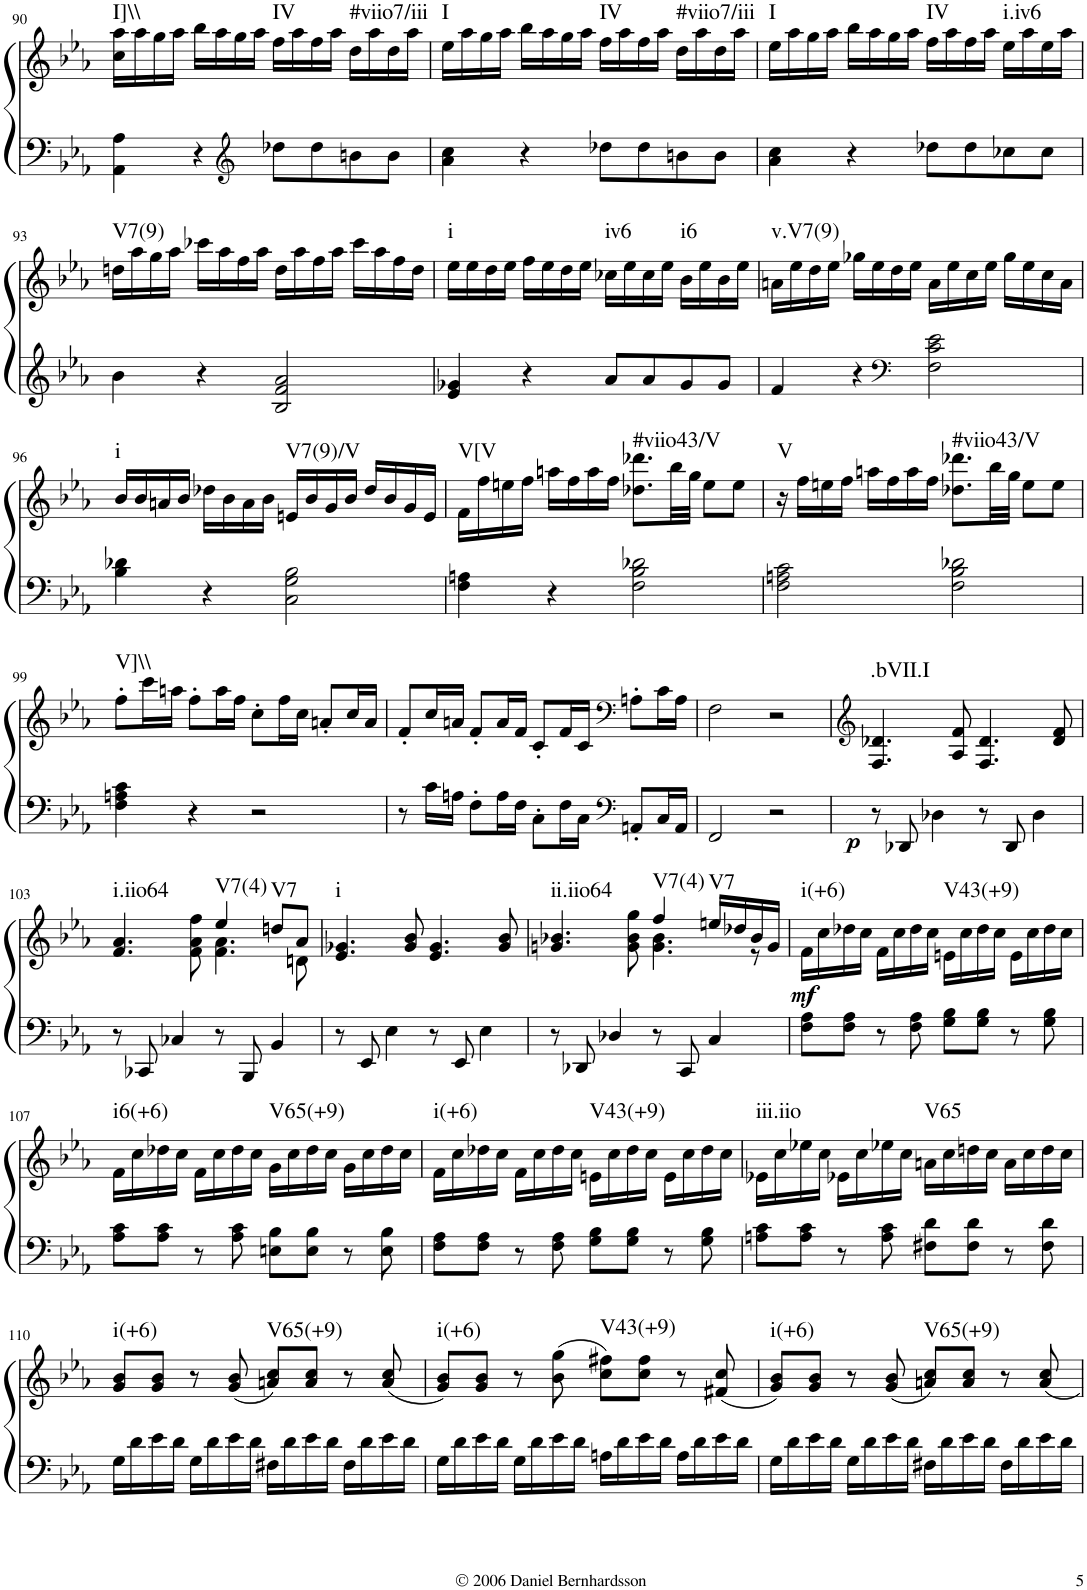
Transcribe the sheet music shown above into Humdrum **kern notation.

**kern	**kern	**dynam	**harte
*part1	*part1	*part1	*part1
*staff2	*staff1	*staff1/2	*
*I"Piano	*	*	*
*I'Pno.	*	*	*
!!LO:PB:g=z
*clefF4	*clefG2	*	*
*k[b-e-a-]	*k[b-e-a-]	*	*
*E-:	*E-:	*	*
*M4/4	*M4/4	*	*
*met(c)	*met(c)	*	*
=90	=90	=90	=90
!	!	!	!LO:H:kt=I]\\
4AA-\ 4A-\	16cc\ 16aa-\LL	.	N
.	16aa-\	.	.
.	16gg\	.	.
.	16aa-\JJ	.	.
4r	16bb-\LL	.	.
.	16aa-\	.	.
*clefG2	*	*	*
.	16gg\	.	.
.	16aa-\JJ	.	.
!	!	!	!LO:H:kt=IV
8dd-X\L	16ff\LL	.	N
.	16aa-\	.	.
8dd-\	16ff\	.	.
.	16aa-\JJ	.	.
!	!	!	!LO:H:kt=#viio7/iii
8bn\	16dd\LL	.	N
.	16aa-\	.	.
8b\J	16dd\	.	.
.	16aa-\JJ	.	.
=91	=91	=91	=91
!	!	!	!LO:H:kt=I
4a-\ 4cc\	16ee-\LL	.	N
.	16aa-\	.	.
.	16gg\	.	.
.	16aa-\JJ	.	.
4r	16bb-\LL	.	.
.	16aa-\	.	.
.	16gg\	.	.
.	16aa-\JJ	.	.
!	!	!	!LO:H:kt=IV
8dd-X\L	16ff\LL	.	N
.	16aa-\	.	.
8dd-\	16ff\	.	.
.	16aa-\JJ	.	.
!	!	!	!LO:H:kt=#viio7/iii
8bn\	16dd\LL	.	N
.	16aa-\	.	.
8b\J	16dd\	.	.
.	16aa-\JJ	.	.
=92	=92	=92	=92
!	!	!	!LO:H:kt=I
4a-\ 4cc\	16ee-\LL	.	N
.	16aa-\	.	.
.	16gg\	.	.
.	16aa-\JJ	.	.
4r	16bb-\LL	.	.
.	16aa-\	.	.
.	16gg\	.	.
.	16aa-\JJ	.	.
!	!	!	!LO:H:kt=IV
8dd-X\L	16ff\LL	.	N
.	16aa-\	.	.
8dd-\	16ff\	.	.
.	16aa-\JJ	.	.
!	!	!	!LO:H:kt=i.iv6
8cc-X\	16ee-\LL	.	N
.	16aa-\	.	.
8cc-\J	16ee-\	.	.
.	16aa-\JJ	.	.
!!LO:LB:g=z
=93	=93	=93	=93
!	!	!	!LO:H:kt=V7(9)
4b-\	16ddn\LL	.	N
.	16aa-\	.	.
.	16gg\	.	.
.	16aa-\JJ	.	.
4r	16ccc-X\LL	.	.
.	16aa-\	.	.
.	16ff\	.	.
.	16aa-\JJ	.	.
2B-/ 2f/ 2a-/	16dd\LL	.	.
.	16aa-\	.	.
.	16ff\	.	.
.	16aa-\JJ	.	.
.	16ccc-\LL	.	.
.	16aa-\	.	.
.	16ff\	.	.
.	16dd\JJ	.	.
=94	=94	=94	=94
!	!	!	!LO:H:kt=i
4e-/ 4g-X/	16ee-\LL	.	N
.	16ee-\	.	.
.	16dd\	.	.
.	16ee-\JJ	.	.
4r	16ff\LL	.	.
.	16ee-\	.	.
.	16dd\	.	.
.	16ee-\JJ	.	.
!	!	!	!LO:H:kt=iv6
8a-/L	16cc-X\LL	.	N
.	16ee-\	.	.
8a-/	16cc-\	.	.
.	16ee-\JJ	.	.
!	!	!	!LO:H:kt=i6
8g-/	16b-\LL	.	N
.	16ee-\	.	.
8g-/J	16b-\	.	.
.	16ee-\JJ	.	.
=95	=95	=95	=95
!	!	!	!LO:H:kt=v.V7(9)
4f/	16an\LL	.	N
.	16ee-\	.	.
.	16dd\	.	.
.	16ee-\JJ	.	.
4r	16gg-X\LL	.	.
.	16ee-\	.	.
*clefF4	*	*	*
.	16dd\	.	.
.	16ee-\JJ	.	.
2F\ 2c\ 2e-\	16a\LL	.	.
.	16ee-\	.	.
.	16cc\	.	.
.	16ee-\JJ	.	.
.	16gg-\LL	.	.
.	16ee-\	.	.
.	16cc\	.	.
.	16a\JJ	.	.
!!LO:LB:g=z
=96	=96	=96	=96
!	!	!	!LO:H:kt=i
4B-\ 4d-X\	16b-/LL	.	N
.	16b-/	.	.
.	16an/	.	.
.	16b-/JJ	.	.
4r	16dd-X\LL	.	.
.	16b-\	.	.
.	16a\	.	.
.	16b-\JJ	.	.
!	!	!	!LO:H:kt=V7(9)/V
2C\ 2G\ 2B-\	16en/LL	.	N
.	16b-/	.	.
.	16g/	.	.
.	16b-/JJ	.	.
.	16dd-/LL	.	.
.	16b-/	.	.
.	16g/	.	.
.	16e/JJ	.	.
=97	=97	=97	=97
!	!	!	!LO:H:kt=V[V
4F\ 4An\	16f\LL	.	N
.	16ff\	.	.
.	16een\	.	.
.	16ff\JJ	.	.
4r	16aan\LL	.	.
.	16ff\	.	.
.	16aa\	.	.
.	16ff\JJ	.	.
!	!	!	!LO:H:kt=#viio43/V
2F\ 2B-\ 2d-X\	8.dd-X\ 8.ddd-X\L	.	N
.	32bb-\LL	.	.
.	32gg\JJJ	.	.
.	8ee\L	.	.
.	8ee\J	.	.
=98	=98	=98	=98
!	!	!	!LO:H:kt=V
2F\ 2An\ 2c\	16r	.	N
.	16ff\LL	.	.
.	16een\	.	.
.	16ff\JJ	.	.
.	16aan\LL	.	.
.	16ff\	.	.
.	16aa\	.	.
.	16ff\JJ	.	.
!	!	!	!LO:H:kt=#viio43/V
2F\ 2B-\ 2d-X\	8.dd-X\ 8.ddd-X\L	.	N
.	32bb-\LL	.	.
.	32gg\JJJ	.	.
.	8ee\L	.	.
.	8ee\J	.	.
!!LO:LB:g=z
=99	=99	=99	=99
!	!	!	!LO:H:kt=V]\\
4F\ 4An\ 4c\	8ff'\L	.	N
.	16ccc\L	.	.
.	16aan\JJ	.	.
4r	8ff'\L	.	.
.	16aa\L	.	.
.	16ff\JJ	.	.
2r	8cc'\L	.	.
.	16ff\L	.	.
.	16cc\JJ	.	.
.	8an'/L	.	.
.	16cc/L	.	.
.	16a/JJ	.	.
=100	=100	=100	=100
8r	8f'/L	.	.
16c\LL	16cc/L	.	.
16An\JJ	16an/JJ	.	.
8F'\L	8f'/L	.	.
16A\L	16a/L	.	.
16F\JJ	16f/JJ	.	.
8C'\L	8c'/L	.	.
16F\L	16f/L	.	.
16C\JJ	16c/JJ	.	.
*clefF4	*clefF4	*	*
8AAn'/L	8An'\L	.	.
16C/L	16c\L	.	.
16AA/JJ	16A\JJ	.	.
=101	=101	=101	=101
2FF/	2F\	.	.
2r	2r	.	.
=102	=102	=102	=102
*	*clefG2	*	*
!	!	!LO:DY:b=2	!LO:H:kt=.bVII.I
8r	4.F/ 4.d-X/	p	N
8DD-X/	.	.	.
4D-X\	.	.	.
.	8A-/ 8f/	.	.
8r	4.F/ 4.d-/	.	.
8DD-/	.	.	.
4D-\	.	.	.
.	8d-/ 8f/	.	.
!!LO:LB:g=z
=103	=103	=103	=103
*	*^	*	*
!	!	!	!	!LO:H:kt=i.iio64
8r	4.f/ 4.a-/	2ryy	.	N
8CC-X/	.	.	.	.
4C-X/	.	.	.	.
.	8f\ 8a-\ 8ff\	.	.	.
!	!	!	!	!LO:H:kt=V7(4)
8r	4ee-/	4.f\ 4.a-\	.	N
8BBB-/	.	.	.	.
!	!	!	!	!LO:H:kt=V7
4BB-/	8ddn/L	.	.	N
.	8a-/J	8dn\	.	.
=104	=104	=104	=104	=104
!	!	!	!	!LO:H:kt=i
*	*v	*v	*	*
8r	4.e-/ 4.g-X/	.	N
8EE-/	.	.	.
4E-\	.	.	.
.	8g-/ 8b-/	.	.
8r	4.e-/ 4.g-/	.	.
8EE-/	.	.	.
4E-\	.	.	.
.	8g-/ 8b-/	.	.
=105	=105	=105	=105
*	*^	*	*
!	!	!	!	!LO:H:kt=ii.iio64
8r	4.gn/ 4.b-X/	2ryy	.	N
8DD-X/	.	.	.	.
4D-X/	.	.	.	.
.	8g\ 8b-\ 8gg\	.	.	.
!	!	!	!	!LO:H:kt=V7(4)
8r	4ff/	4.g\ 4.b-\	.	N
8CC/	.	.	.	.
!	!	!	!	!LO:H:kt=V7
4C/	16een/LL	.	.	N
.	16dd-X/	.	.	.
.	16b-/	8r	.	.
.	16g/JJ	.	.	.
*	*v	*v	*	*
=106	=106	=106	=106
!	!	!LO:DY:b	!LO:H:kt=i(+6)
8F\ 8A-\L	16f\LL	mf	N
.	16cc\	.	.
8F\ 8A-\J	16dd-X\	.	.
.	16cc\JJ	.	.
8r	16f\LL	.	.
.	16cc\	.	.
8F\ 8A-\	16dd-\	.	.
.	16cc\JJ	.	.
!	!	!	!LO:H:kt=V43(+9)
8G\ 8B-\L	16en\LL	.	N
.	16cc\	.	.
8G\ 8B-\J	16dd-\	.	.
.	16cc\JJ	.	.
8r	16e\LL	.	.
.	16cc\	.	.
8G\ 8B-\	16dd-\	.	.
.	16cc\JJ	.	.
!!LO:LB:g=z
=107	=107	=107	=107
!	!	!	!LO:H:kt=i6(+6)
8A-\ 8c\L	16f\LL	.	N
.	16cc\	.	.
8A-\ 8c\J	16dd-X\	.	.
.	16cc\JJ	.	.
8r	16f\LL	.	.
.	16cc\	.	.
8A-\ 8c\	16dd-\	.	.
.	16cc\JJ	.	.
!	!	!	!LO:H:kt=V65(+9)
8En\ 8B-\L	16g\LL	.	N
.	16cc\	.	.
8E\ 8B-\J	16dd-\	.	.
.	16cc\JJ	.	.
8r	16g\LL	.	.
.	16cc\	.	.
8E\ 8B-\	16dd-\	.	.
.	16cc\JJ	.	.
=108	=108	=108	=108
!	!	!	!LO:H:kt=i(+6)
8F\ 8A-\L	16f\LL	.	N
.	16cc\	.	.
8F\ 8A-\J	16dd-X\	.	.
.	16cc\JJ	.	.
8r	16f\LL	.	.
.	16cc\	.	.
8F\ 8A-\	16dd-\	.	.
.	16cc\JJ	.	.
!	!	!	!LO:H:kt=V43(+9)
8G\ 8B-\L	16en\LL	.	N
.	16cc\	.	.
8G\ 8B-\J	16dd-\	.	.
.	16cc\JJ	.	.
8r	16e\LL	.	.
.	16cc\	.	.
8G\ 8B-\	16dd-\	.	.
.	16cc\JJ	.	.
=109	=109	=109	=109
!	!	!	!LO:H:kt=iii.iio
8An\ 8c\L	16e-X\LL	.	N
.	16cc\	.	.
8A\ 8c\J	16ee-X\	.	.
.	16cc\JJ	.	.
8r	16e-X\LL	.	.
.	16cc\	.	.
8A\ 8c\	16ee-X\	.	.
.	16cc\JJ	.	.
!	!	!	!LO:H:kt=V65
8F#X\ 8d\L	16an\LL	.	N
.	16cc\	.	.
8F#\ 8d\J	16ddn\	.	.
.	16cc\JJ	.	.
8r	16a\LL	.	.
.	16cc\	.	.
8F#\ 8d\	16dd\	.	.
.	16cc\JJ	.	.
!!LO:LB:g=z
=110	=110	=110	=110
!	!	!	!LO:H:kt=i(+6)
16G\LL	8g/ 8b-/L	.	N
16d\	.	.	.
16e-\	8g/ 8b-/J	.	.
16d\JJ	.	.	.
16G\LL	8r	.	.
16d\	.	.	.
16e-\	(8g/ 8b-/	.	.
16d\JJ	.	.	.
!	!	!	!LO:H:kt=V65(+9)
16F#X\LL	8an/ 8cc/L)	.	N
16d\	.	.	.
16e-\	8a/ 8cc/J	.	.
16d\JJ	.	.	.
16F#\LL	8r	.	.
16d\	.	.	.
16e-\	(8a/ 8cc/	.	.
16d\JJ	.	.	.
=111	=111	=111	=111
!	!	!	!LO:H:kt=i(+6)
16G\LL	8g/ 8b-/L)	.	N
16d\	.	.	.
16e-\	8g/ 8b-/J	.	.
16d\JJ	.	.	.
16G\LL	8r	.	.
16d\	.	.	.
16e-\	(8b-\ 8gg\	.	.
16d\JJ	.	.	.
!	!	!	!LO:H:kt=V43(+9)
16An\LL	8cc\ 8ff#X\L)	.	N
16d\	.	.	.
16e-\	8cc\ 8ff#\J	.	.
16d\JJ	.	.	.
16A\LL	8r	.	.
16d\	.	.	.
16e-\	(8f#X/ 8cc/	.	.
16d\JJ	.	.	.
=112	=112	=112	=112
!	!	!	!LO:H:kt=i(+6)
16G\LL	8g/ 8b-/L)	.	N
16d\	.	.	.
16e-\	8g/ 8b-/J	.	.
16d\JJ	.	.	.
16G\LL	8r	.	.
16d\	.	.	.
16e-\	(8g/ 8b-/	.	.
16d\JJ	.	.	.
!	!	!	!LO:H:kt=V65(+9)
16F#X\LL	8an/ 8cc/L)	.	N
16d\	.	.	.
16e-\	8a/ 8cc/J	.	.
16d\JJ	.	.	.
16F#\LL	8r	.	.
16d\	.	.	.
16e-\	8a/ 8cc/	.	.
16d\JJ	.	.	.
=	=	=	=
*-	*-	*-	*-
